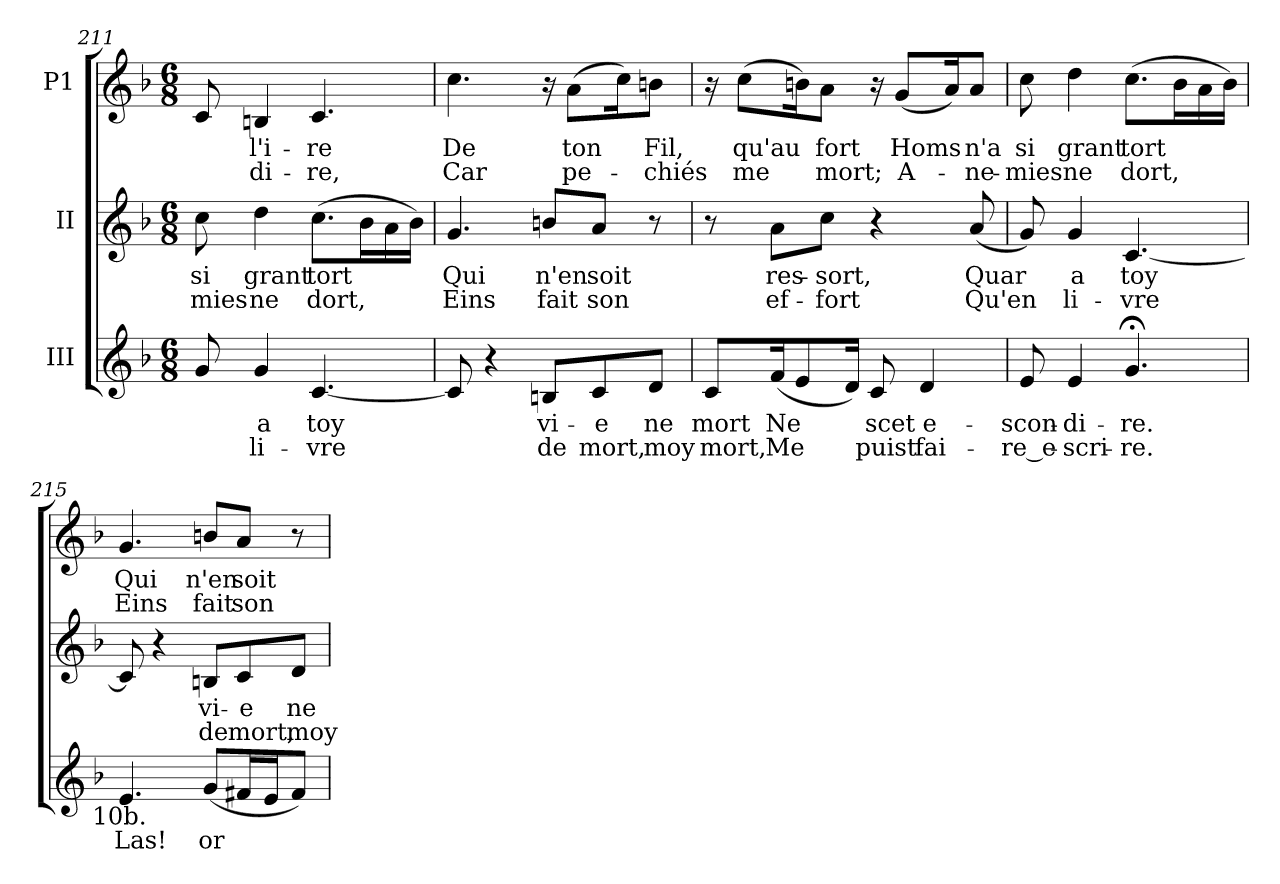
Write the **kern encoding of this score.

**kern	**text	**text	**kern	**text	**text	**kern	**text	**text
*part3	*part3	*part3	*part2	*part2	*part2	*part1	*part1	*part1
*staff3	*staff3	*staff3	*staff2	*staff2	*staff2	*staff1	*staff1	*staff1
*I"III	*	*	*I"II	*	*	*I"P1	*	*
*clefG2	*	*	*clefG2	*	*	*clefG2	*	*
*k[b-]	*	*	*k[b-]	*	*	*k[b-]	*	*
*F:	*	*	*F:	*	*	*F:	*	*
*M6/8	*	*	*M6/8	*	*	*M6/8	*	*
=211	=211	=211	=211	=211	=211	=211	=211	=211
!	!	!	!	!LO:LY:b:color=#000000	!LO:LY:b:color=#000000	!	!	!
8gi/	.	.	8cci\	si	-mies	8ci/	.	.
!	!LO:LY:b:color=#000000	!LO:LY:b:color=#000000	!	!	!	!	!	!
!	!	!	!	!LO:LY:b:color=#000000	!LO:LY:b:color=#000000	!	!	!
!	!	!	!	!	!	!	!LO:LY:b:color=#000000	!LO:LY:b:color=#000000
4gi/	a	li-	4ddi\	grant	ne	4Bni/	l'i-	di-
!	!LO:LY:b:color=#000000	!LO:LY:b:color=#000000	!	!	!	!	!	!
!	!	!	!	!LO:LY:b:color=#000000	!LO:LY:b:color=#000000	!	!	!
!	!	!	!	!	!	!	!LO:LY:b:color=#000000	!LO:LY:b:color=#000000
[<4.ci/	toy	-vre	(8.cci\L	tort	dort,	4.ci/	-re	-re,
.	.	.	16b-i\L	.	.	.	.	.
.	.	.	16ai\	.	.	.	.	.
.	.	.	16b-i\JJ)	.	.	.	.	.
!!LO:LB:g=z
=212	=212	=212	=212	=212	=212	=212	=212	=212
!	!	!	!	!LO:LY:b:color=#000000	!LO:LY:b:color=#000000	!	!	!
!	!	!	!	!	!	!	!LO:LY:b:color=#000000	!LO:LY:b:color=#000000
8ci/]	.	.	4.gi/	Qui	Eins	4.cci\	De	Car
4r	.	.	.	.	.	.	.	.
!	!LO:LY:b:color=#000000	!LO:LY:b:color=#000000	!	!	!	!	!	!
!	!	!	!	!LO:LY:b:color=#000000	!LO:LY:b:color=#000000	!	!	!
8Bni/L	vi-	de	8bni/L	n'en	fait	16r	.	.
!	!	!	!	!	!	!	!LO:LY:b:color=#000000	!LO:LY:b:color=#000000
.	.	.	.	.	.	(8ai\L	ton	pe-
!	!LO:LY:b:color=#000000	!LO:LY:b:color=#000000	!	!	!	!	!	!
!	!	!	!	!LO:LY:b:color=#000000	!LO:LY:b:color=#000000	!	!	!
8ci/	-e	mort,	8ai/J	soit	son	.	.	.
.	.	.	.	.	.	16cci\k)	.	.
!	!LO:LY:b:color=#000000	!LO:LY:b:color=#000000	!	!	!	!	!	!
!	!	!	!	!	!	!	!LO:LY:b:color=#000000	!LO:LY:b:color=#000000
8di/J	ne	moy	8r	.	.	8bni\J	Fil,	-chiés
=213	=213	=213	=213	=213	=213	=213	=213	=213
!	!LO:LY:b:color=#000000	!LO:LY:b:color=#000000	!	!	!	!	!	!
8ci/L	mort	mort,	8r	.	.	16r	.	.
!	!	!	!	!	!	!	!LO:LY:b:color=#000000	!LO:LY:b:color=#000000
.	.	.	.	.	.	(8cci\L	qu'au	me
!	!LO:LY:b:color=#000000	!LO:LY:b:color=#000000	!	!	!	!	!	!
!	!	!	!	!LO:LY:b:color=#000000	!LO:LY:b:color=#000000	!	!	!
(16fi/k	Ne	Me	8ai\L	res-	ef-	.	.	.
8ei/	.	.	.	.	.	16bni\k)	.	.
!	!	!	!	!LO:LY:b:color=#000000	!LO:LY:b:color=#000000	!	!	!
!	!	!	!	!	!	!	!LO:LY:b:color=#000000	!LO:LY:b:color=#000000
.	.	.	8cci\J	-sort,	-fort	8ai\J	fort	mort;
16di/Jk)	.	.	.	.	.	.	.	.
!	!LO:LY:b:color=#000000	!LO:LY:b:color=#000000	!	!	!	!	!	!
8ci/	scet	puist	4r	.	.	16r	.	.
!	!	!	!	!	!	!	!LO:LY:b:color=#000000	!LO:LY:b:color=#000000
.	.	.	.	.	.	(8gi/L	Homs	A-
!	!LO:LY:b:color=#000000	!LO:LY:b:color=#000000	!	!	!	!	!	!
4di/	e-	fai-	.	.	.	.	.	.
.	.	.	.	.	.	16ai/k)	.	.
!	!	!	!	!LO:LY:b:color=#000000	!LO:LY:b:color=#000000	!	!	!
!	!	!	!	!	!	!	!LO:LY:b:color=#000000	!LO:LY:b:color=#000000
.	.	.	(8ai/	Quar	Qu'en	8ai/J	n'a	-ne-
=214	=214	=214	=214	=214	=214	=214	=214	=214
!	!LO:LY:b:color=#000000	!LO:LY:b:color=#000000	!	!	!	!	!	!
!	!	!	!	!	!	!	!LO:LY:b:color=#000000	!LO:LY:b:color=#000000
8ei/	-scon-	-re_e-	8gi/)	.	.	8cci\	si	-mies
!	!LO:LY:b:color=#000000	!LO:LY:b:color=#000000	!	!	!	!	!	!
!	!	!	!	!LO:LY:b:color=#000000	!LO:LY:b:color=#000000	!	!	!
!	!	!	!	!	!	!	!LO:LY:b:color=#000000	!LO:LY:b:color=#000000
4ei/	-di-	-scri-	4gi/	a	li-	4ddi\	grant	ne
!	!LO:LY:b:color=#000000	!LO:LY:b:color=#000000	!	!	!	!	!	!
!	!	!	!	!LO:LY:b:color=#000000	!LO:LY:b:color=#000000	!	!	!
!	!	!	!	!	!	!	!LO:LY:b:color=#000000	!LO:LY:b:color=#000000
4.g;i/	-re.	-re.	[<4.ci/	toy	-vre	(8.cci\L	tort	dort,
.	.	.	.	.	.	16b-i\L	.	.
.	.	.	.	.	.	16ai\	.	.
.	.	.	.	.	.	16b-i\JJ)	.	.
!!LO:LB:g=z
=215	=215	=215	=215	=215	=215	=215	=215	=215
!	!LO:LY:b:color=#000000	!	!	!	!	!	!	!
!LO:TX:b:cj:t=10b.	!	!	!	!	!	!	!	!
!	!	!	!	!	!	!	!LO:LY:b:color=#000000	!LO:LY:b:color=#000000
4.ei/	Las!	.	8ci/]	.	.	4.gi/	Qui	Eins
.	.	.	4r	.	.	.	.	.
!	!LO:LY:b:color=#000000	!	!	!	!	!	!	!
!	!	!	!	!LO:LY:b:color=#000000	!LO:LY:b:color=#000000	!	!	!
!	!	!	!	!	!	!	!LO:LY:b:color=#000000	!LO:LY:b:color=#000000
(8gi/L	or	.	8Bni/L	vi-	de	8bni/L	n'en	fait
!	!	!	!	!LO:LY:b:color=#000000	!LO:LY:b:color=#000000	!	!	!
!	!	!	!	!	!	!	!LO:LY:b:color=#000000	!LO:LY:b:color=#000000
16f#Xi/L	.	.	8ci/	-e	mort,	8ai/J	soit	son
16ei/J	.	.	.	.	.	.	.	.
!	!	!	!	!LO:LY:b:color=#000000	!LO:LY:b:color=#000000	!	!	!
8f#i/J)	.	.	8di/J	ne	moy	8r	.	.
=	=	=	=	=	=	=	=	=
*-	*-	*-	*-	*-	*-	*-	*-	*-
